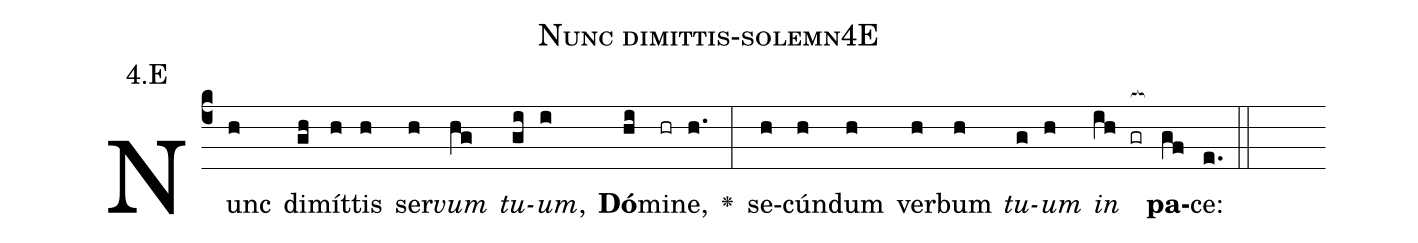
name: Nunc dimittis-solemn4E;
annotation: 4.E;
%%
(c4)Nunc(h) di(gh)mít(h)tis(h) ser(h)<i>vum</i>(hg) <i>tu</i>(gi)<i>um</i>,(i) <b>Dó</b>(hi)mi(hr)ne,(h.) <v>\greheightstar</v>(:) se(h)cún(h)dum(h) ver(h)bum(h) <i>tu</i>(g)<i>um</i>(h) <i>in</i>(ih gr[ocb:1{]) <b>pa</b>(gf[ocb:0}])ce:(e.) (::)


%E(h) u(g) o(h) u(ih) a(gf) e.(e.) (::)
